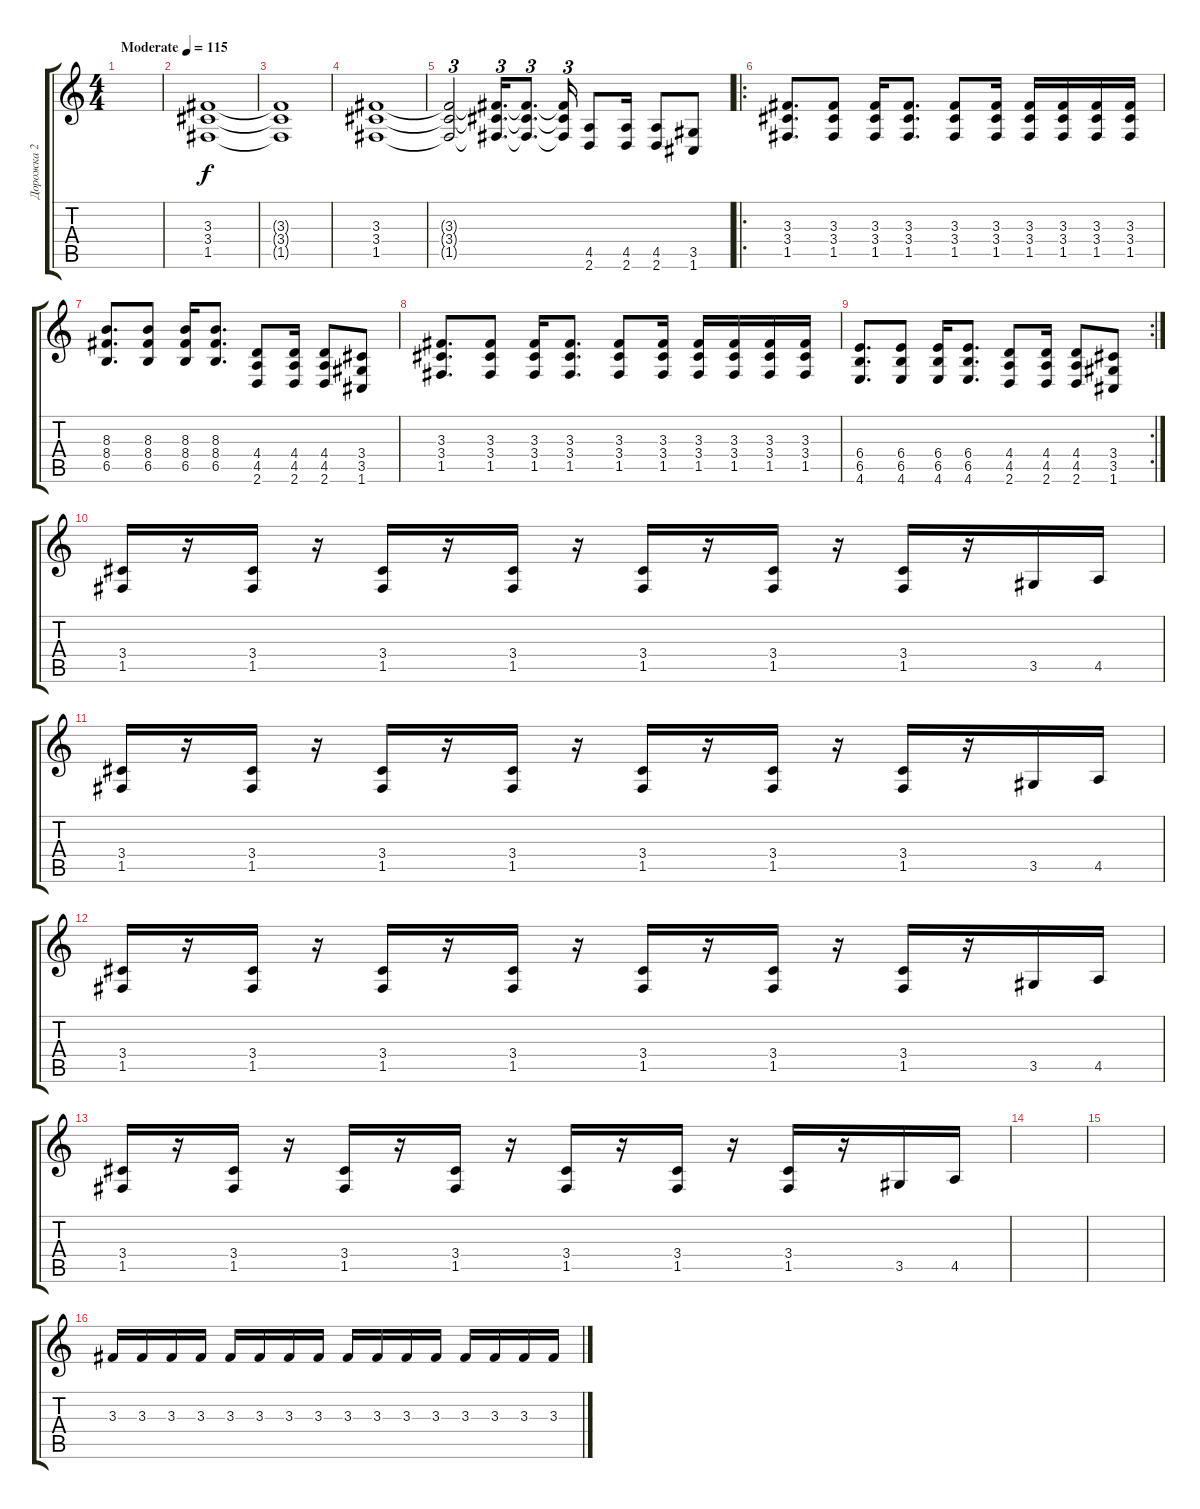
\track ("Дорожка 2" "Дорожка 2") {instrument distortionguitar}
\staff {score tabs}
\tuning (C4 G3 Eb3 Bb2 F2 C2) {hide}
\ts (4 4)
\tempo (115 "Moderate")
\clef g2
\ks c
|
(3.3 3.4 1.5).1 |
(3.3{t} 3.4{t} 1.5{t}).1 |
(3.3 3.4 1.5).1 |
(3.3{t} 3.4{t} 1.5{t}).2{tu (3 2)} (3.3{t} 3.4{t} 1.5{t}).16{d tu (3 2)} (3.3{t} 3.4{t} 1.5{t}).8{d tu (3 2)} (3.3{t} 3.4{t} 1.5{t}).16{tu (3 2)} (4.5 2.6).8 (4.5 2.6).16 (4.5 2.6).8 (3.5 1.6).8 |
\ro
(3.3 3.4 1.5).8{d} (3.3 3.4 1.5).8 (3.3 3.4 1.5).16 (3.3 3.4 1.5).8{d} (3.3 3.4 1.5).8 (3.3 3.4 1.5).16 (3.3 3.4 1.5).16 (3.3 3.4 1.5).16 (3.3 3.4 1.5).16 (3.3 3.4 1.5).16 |
(8.3 8.4 6.5).8{d} (8.3 8.4 6.5).8 (8.3 8.4 6.5).16 (8.3 8.4 6.5).8{d} (4.4 4.5 2.6).8 (4.4 4.5 2.6).16 (4.4 4.5 2.6).8 (3.4 3.5 1.6).8 |
(3.3 3.4 1.5).8{d} (3.3 3.4 1.5).8 (3.3 3.4 1.5).16 (3.3 3.4 1.5).8{d} (3.3 3.4 1.5).8 (3.3 3.4 1.5).16 (3.3 3.4 1.5).16 (3.3 3.4 1.5).16 (3.3 3.4 1.5).16 (3.3 3.4 1.5).16 |
\rc 2
(6.4 6.5 4.6).8{d} (6.4 6.5 4.6).8 (6.4 6.5 4.6).16 (6.4 6.5 4.6).8{d} (4.4 4.5 2.6).8 (4.4 4.5 2.6).16 (4.4 4.5 2.6).8 (3.4 3.5 1.6).8 |
(3.4 1.5).16 r.16 (3.4 1.5).16 r.16 (3.4 1.5).16 r.16 (3.4 1.5).16 r.16 (3.4 1.5).16 r.16 (3.4 1.5).16 r.16 (3.4 1.5).16 r.16 3.5.16 4.5.16 |
(3.4 1.5).16 r.16 (3.4 1.5).16 r.16 (3.4 1.5).16 r.16 (3.4 1.5).16 r.16 (3.4 1.5).16 r.16 (3.4 1.5).16 r.16 (3.4 1.5).16 r.16 3.5.16 4.5.16 |
(3.4 1.5).16 r.16 (3.4 1.5).16 r.16 (3.4 1.5).16 r.16 (3.4 1.5).16 r.16 (3.4 1.5).16 r.16 (3.4 1.5).16 r.16 (3.4 1.5).16 r.16 3.5.16 4.5.16 |
(3.4 1.5).16 r.16 (3.4 1.5).16 r.16 (3.4 1.5).16 r.16 (3.4 1.5).16 r.16 (3.4 1.5).16 r.16 (3.4 1.5).16 r.16 (3.4 1.5).16 r.16 3.5.16 4.5.16 |
|
|
3.3.16 3.3.16 3.3.16 3.3.16 3.3.16 3.3.16 3.3.16 3.3.16 3.3.16 3.3.16 3.3.16 3.3.16 3.3.16 3.3.16 3.3.16 3.3.16
